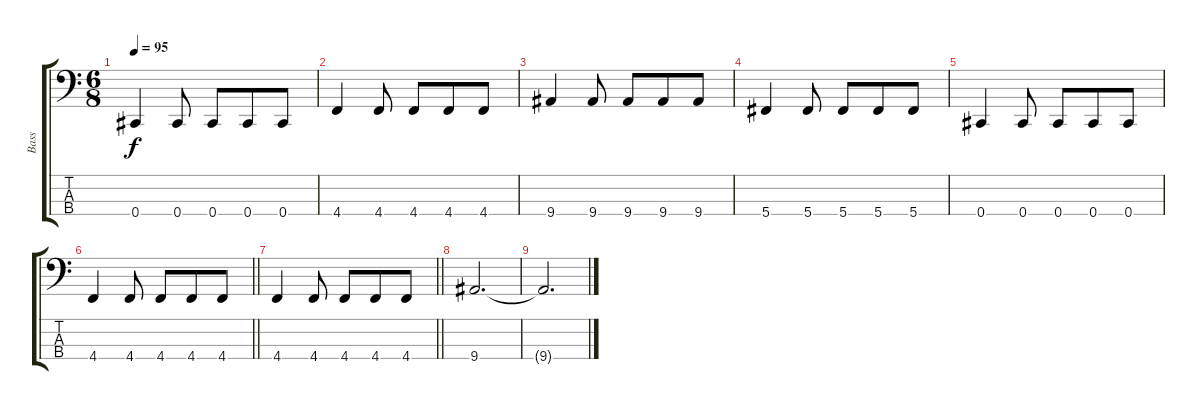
\track ("Bass" "Bass") {instrument electricbassfinger}
\staff {score tabs}
\tuning (Gb2 Db2 Ab1 Db1) {hide}
\ts (6 8)
\tempo 95
\clef f4
\ks c
0.4.4{dy f} 0.4.8 0.4.8 0.4.8 0.4.8 |
4.4.4 4.4.8 4.4.8 4.4.8 4.4.8 |
9.4.4 9.4.8 9.4.8 9.4.8 9.4.8 |
5.4.4 5.4.8 5.4.8 5.4.8 5.4.8 |
0.4.4 0.4.8 0.4.8 0.4.8 0.4.8 |
\barLineRight lightlight
4.4.4 4.4.8 4.4.8 4.4.8 4.4.8 |
\barLineRight lightlight
4.4.4 4.4.8 4.4.8 4.4.8 4.4.8 |
9.4.2{d} |
9.4{t}.2{d}
